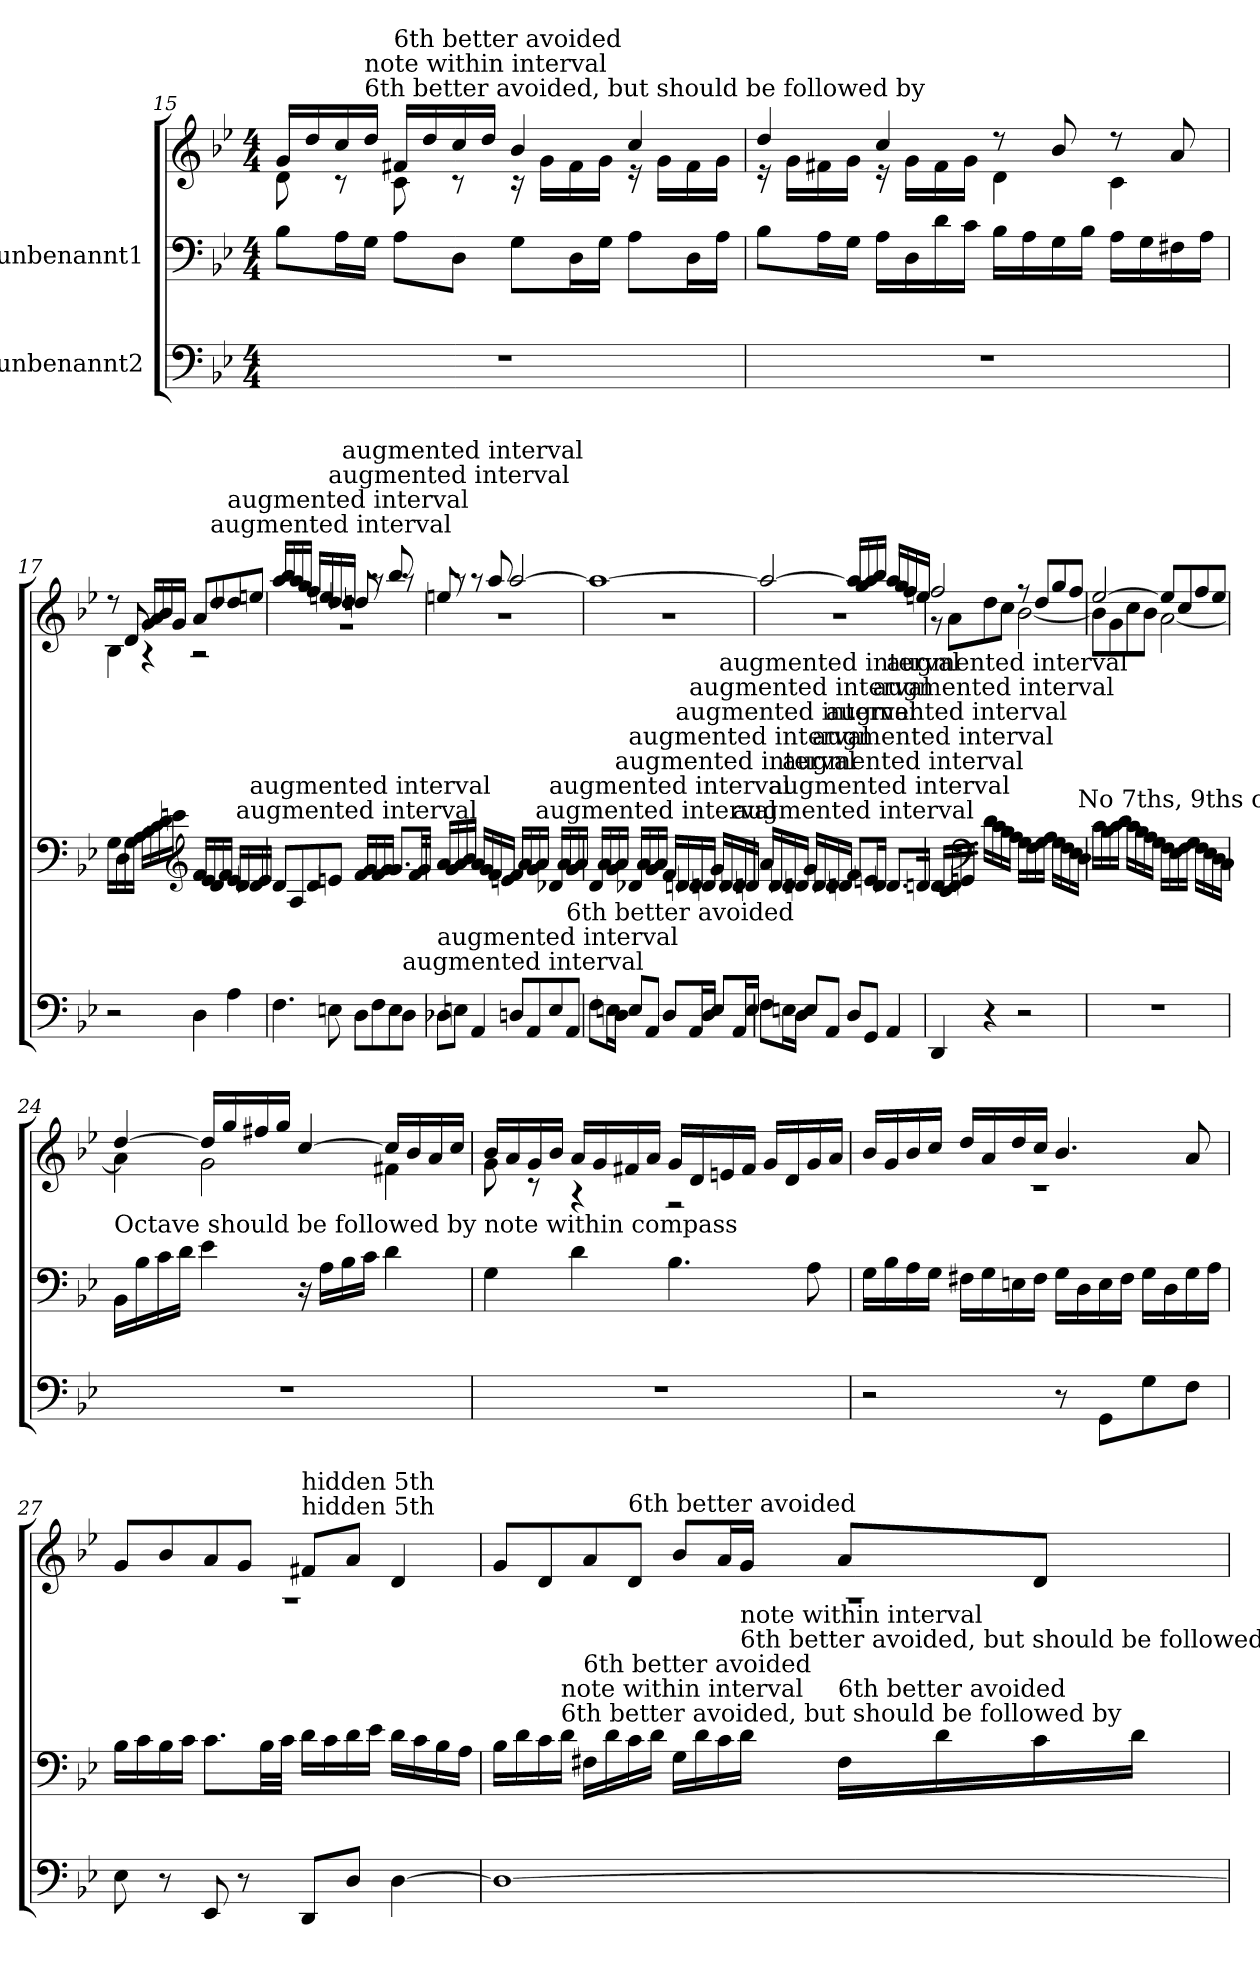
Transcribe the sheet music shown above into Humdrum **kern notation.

**kern	**kern	**kern
*part2	*part1	*part1
*staff3	*staff2	*staff1
*I"unbenannt2	*I"unbenannt1	*
*clefF4	*clefF4	*clefG2
*k[b-e-]	*k[b-e-]	*k[b-e-]
*M4/4	*M4/4	*M4/4
=15	=15	=15
*	*	*^
1r	8B-i\L	16g/LL	8d\
.	.	16dd/	.
.	16A\L	16cc/	8r
!	!	!LO:TX:a:t=6th better avoided, but should be followed by	!
!	!	!LO:TX:a:t=note within interval	!
.	16G\JJ	16ddi/JJ	.
!	!	!LO:TX:a:t=6th better avoided	!
.	8A\L	16f#Xi/LL	8c\
.	.	16ddi/	.
.	8D\J	16cc/	8r
.	.	16dd/JJ	.
.	8G\L	4b-/	16r
.	.	.	16g\LL
.	16D\L	.	16f#\
.	16G\JJ	.	16g\JJ
.	8A\L	4cc/	16r
.	.	.	16g\LL
.	16D\L	.	16f#\
.	16A\JJ	.	16g\JJ
=16	=16	=16	=16
1r	8B-\L	4dd/	16r
.	.	.	16g\LL
.	16A\L	.	16f#X\
.	16G\JJ	.	16g\JJ
.	16A\LL	4cc/	16r
.	16D\	.	16g\LL
.	16d\	.	16f#\
.	16c\JJ	.	16g\JJ
.	16B-\LL	8r	4d\
.	16A\	.	.
.	16G\	8b-/	.
.	16B-\JJ	.	.
.	16A\LL	8r	4c\
.	16G\	.	.
.	16F#X\	8a/	.
.	16A\JJ	.	.
!!LO:LB:g=z	!!
=17	=17	=17	=17
2r	16G\LL	8r	4B-\
.	16D\	.	.
.	16G\	8d/	.
.	16A\JJ	.	.
.	16B-\LL	16g/LL	4r
.	16c\	16a/	.
.	16d\	16b-/	.
.	16en\JJ	16g/JJ	.
*	*clefG2	*	*
4D\	16f/LL	8a/L	2r
.	16e/	.	.
!	!	!LO:TX:a:t=augmented interval	!
.	16d/	8ddi/	.
.	16f/JJ	.	.
!	!	!LO:TX:a:t=augmented interval	!
4A\	16e/LL	8dd-Xi/	.
!	!LO:TX:a:t=augmented interval	!	!
.	16di/	.	.
!	!LO:TX:a:t=augmented interval	!	!
.	16d-Xi/	8eeni/J	.
.	16ei/JJ	.	.
=18	=18	=18	=18
4.F\	8d/L	16aa/LL	1r
.	.	16bb-/	.
.	8A/	16aa/	.
.	.	16gg/JJ	.
.	8d/	16ff/LL	.
.	.	16een/	.
!	!	!LO:TX:a:t=augmented interval	!
8En\	8en/J	16ddi/	.
!	!	!LO:TX:a:t=augmented interval	!
.	.	16dd-Xi/JJ	.
8D\L	16f/LL	8ddni/	.
.	16g/	.	.
8F\	16f/	8r	.
.	16g/JJ	.	.
8E\	8.g/L	8bb-/	.
!LO:TX:a:t=augmented interval	!	!	!
8Di\J	.	8r	.
.	32f/LL	.	.
.	32g/JJJ	.	.
=19	=19	=19	=19
!LO:TX:a:t=augmented interval	!	!	!
8D-Xi\L	16a/LL	8een/	1r
.	16g/	.	.
8Eni\J	16a/	8r	.
.	16b-/JJ	.	.
4AA/	16a/LL	8r	.
.	16g/	.	.
.	16f/	8aa/	.
.	16en/JJ	.	.
8Dn/L	16f/LL	[2aa/	.
.	16a/	.	.
8AA/	16g/	.	.
!	!LO:TX:a:t=augmented interval	!	!
.	16ai/JJ	.	.
!	!LO:TX:a:t=augmented interval	!	!
8E/	16d-Xi/LL	.	.
.	16ai/	.	.
!LO:TX:a:t=6th better avoided	!	!	!
8AAi/J	16g/	.	.
.	16a/JJ	.	.
!!LO:PB:g=z	!!
=20	=20	=20	=20
8Fi\L	16d/LL	1aa_	1r
.	16a/	.	.
16En\L	16g/	.	.
!	!LO:TX:a:t=augmented interval	!	!
16D\JJ	16ai/JJ	.	.
!	!LO:TX:a:t=augmented interval	!	!
8E/L	16d-Xi/LL	.	.
.	16ai/	.	.
8AA/J	16g/	.	.
.	16a/JJ	.	.
8D/L	16f/LL	.	.
!	!LO:TX:a:t=augmented interval	!	!
.	16dni/	.	.
!	!LO:TX:a:t=augmented interval	!	!
16AA/L	16d-Xi/	.	.
16D/JJ	16dni/JJ	.	.
8E/L	16g/LL	.	.
!	!LO:TX:a:t=augmented interval	!	!
.	16di/	.	.
!	!LO:TX:a:t=augmented interval	!	!
16AA/L	16d-Xi/	.	.
16E/JJ	16dni/JJ	.	.
=21	=21	=21	=21
8F\L	16a/LL	2aa/_	1r
!	!LO:TX:a:t=augmented interval	!	!
.	16di/	.	.
!	!LO:TX:a:t=augmented interval	!	!
16En\L	16d-Xi/	.	.
16D\JJ	16dni/JJ	.	.
8E/L	16g/LL	.	.
!	!LO:TX:a:t=augmented interval	!	!
.	16di/	.	.
!	!LO:TX:a:t=augmented interval	!	!
8AA/J	16d-Xi/	.	.
.	16dni/JJ	.	.
8D/L	8f/L	16aa/LL]	.
.	.	16gg/	.
8GG/J	16en/L	16aa/	.
!	!LO:TX:a:t=augmented interval	!	!
.	16di/JJ	16bb-/JJ	.
!	!LO:TX:a:t=augmented interval	!	!
4AA/	8.d-Xi/L	16aa/LL	.
.	.	16gg/	.
.	.	16ff/	.
.	16dni/Jk	16een/JJ	.
=22	=22	=22	=22
4DD/	16d/LL	2ff/	8r
.	16c/	.	.
.	16d/	.	8a\L
.	16en/JJ	.	.
*	*clefF4	*	*
4r	16d\LL	.	8dd\
.	16c\	.	.
.	16B-\	.	8cc\J
.	16A\JJ	.	.
2r	16G\LL	8r	[2b-\
.	16F\	.	.
.	16G\	8dd/L	.
.	16A\JJ	.	.
.	16G\LL	8gg/	.
.	16F\	.	.
.	16E-\	8ff/J	.
!	!LO:TX:a:t=No 7ths, 9ths or larger	!	!
.	16Dj\JJ	.	.
!!LO:LB:g=z	!!
=23	=23	=23	=23
1r	16cj\LL	[2ee-/	8b-\L]
.	16B-\	.	.
.	16c\	.	8g\
.	16d\JJ	.	.
.	16c\LL	.	8cc\
.	16B-\	.	.
.	16A\	.	8b-\J
.	16G\JJ	.	.
.	16F\LL	8ee-/L]	[2a\
.	16E-\	.	.
.	16F\	8cc/	.
.	16G\JJ	.	.
.	16F\LL	8ff/	.
.	16E-\	.	.
.	16D\	8ee-/J	.
.	16C\JJ	.	.
=24	=24	=24	=24
!	!LO:TX:a:t=Octave should be followed by note within compass	!	!
1r	16BB-i\LL	[4dd/	4a\]
.	16B-i\	.	.
.	16ci\	.	.
.	16d\JJ	.	.
.	4e-\	16dd/LL]	2g\
.	.	16gg/	.
.	.	16ff#X/	.
.	.	16gg/JJ	.
.	16r	[4cc/	.
.	16A\LL	.	.
.	16B-\	.	.
.	16c\JJ	.	.
.	4d\	16cc/LL]	4f#X\
.	.	16b-/	.
.	.	16a/	.
.	.	16cc/JJ	.
=25	=25	=25	=25
1r	4G\	16b-/LL	8g\
.	.	16a/	.
.	.	16g/	8r
.	.	16b-/JJ	.
.	4d\	16a/LL	4r
.	.	16g/	.
.	.	16f#X/	.
.	.	16a/JJ	.
.	4.B-\	16g/LL	2r
.	.	16d/	.
.	.	16en/	.
.	.	16f#/JJ	.
.	.	16g/LL	.
.	.	16d/	.
.	8A\	16g/	.
.	.	16a/JJ	.
!!LO:LB:g=z	!!
=26	=26	=26	=26
2r	16G\LL	16b-/LL	1r
.	16B-\	16g/	.
.	16A\	16b-/	.
.	16G\JJ	16cc/JJ	.
.	16F#X\LL	16dd/LL	.
.	16G\	16a/	.
.	16En\	16dd/	.
.	16F#\JJ	16cc/JJ	.
8r	16G\LL	4.b-/	.
.	16D\	.	.
8GG\L	16E\	.	.
.	16F#\JJ	.	.
8G\	16G\LL	.	.
.	16D\	.	.
8F\J	16G\	8a/	.
.	16A\JJ	.	.
!!LO:PB:g=z	!!
=27	=27	=27	=27
8E-\	16B-\LL	8g/L	1r
.	16c\	.	.
8r	16B-\	8b-/	.
.	16c\JJ	.	.
8EE-/	8.c\L	8a/	.
8r	.	8g/J	.
.	32B-\LL	.	.
.	32c\JJJ	.	.
!	!	!LO:TX:a:t=hidden 5th	!
!	!	!LO:TX:a:t=hidden 5th	!
8DD/L	16d\LL	8f#XZ/L	.
.	16cZ\	.	.
8D/J	16dZ\	8aZ/J	.
.	16e-\JJ	.	.
[4D\	16d\LL	4d/	.
.	16c\	.	.
.	16B-\	.	.
.	16A\JJ	.	.
=28	=28	=28	=28
1D_	16B-\LL	8g/L	1r
.	16d\	.	.
.	16c\	8d/	.
!	!LO:TX:a:t=6th better avoided, but should be followed by	!	!
!	!LO:TX:a:t=note within interval	!	!
.	16di\JJ	.	.
!	!LO:TX:a:t=6th better avoided	!	!
.	16F#Xi\LL	8a/	.
.	16di\	.	.
!	!	!LO:TX:a:t=6th better avoided	!
.	16c\	8di/J	.
.	16d\JJ	.	.
.	16G\LL	8b-i/L	.
.	16d\	.	.
.	16c\	16a/L	.
!	!LO:TX:a:t=6th better avoided, but should be followed by	!	!
!	!LO:TX:a:t=note within interval	!	!
.	16di\JJ	16g/JJ	.
!	!LO:TX:a:t=6th better avoided	!	!
.	16F#i\LL	8a/L	.
.	16di\	.	.
.	16c\	8d/J	.
.	16d\JJ	.	.
*	*	*v	*v
=	=	=
*-	*-	*-
